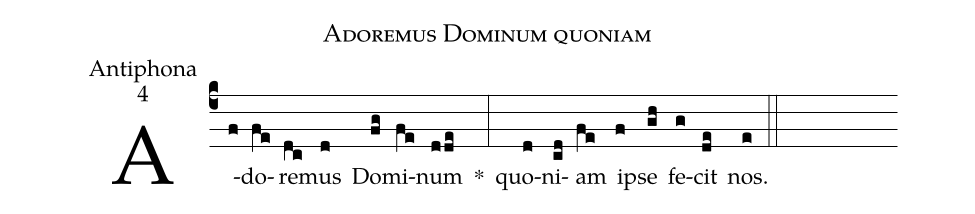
name:Adoremus Dominum quoniam;
office-part:Antiphona;
mode:4;
%%
(c4) A(f)do(fe)re(dc)mus(d) Do(fg)mi(fe)num(d/de) *(:) quo(d)ni(cd)am(fe) ip(f)se(gh) fe(g)cit(de) nos.(e) (::)
